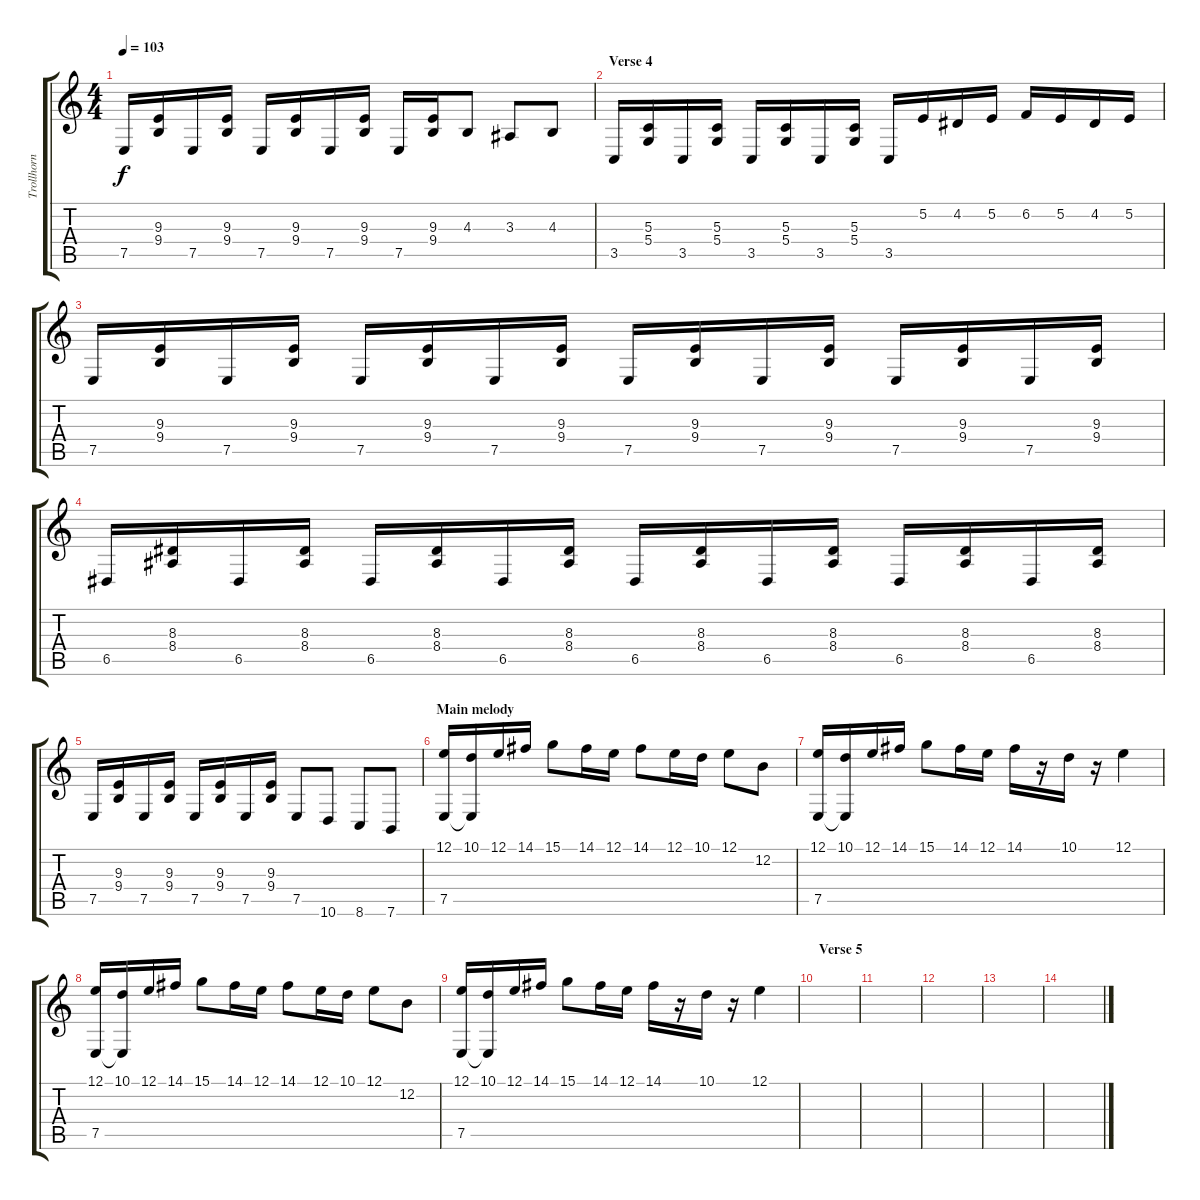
\track ("Trollhorn" "Trollhorn") {instrument harpsichord}
\staff {score tabs}
\tuning (E4 B3 G3 D3 A2 E2) {hide}
\ts (4 4)
\tempo 103
\clef g2
\ks c
7.5.16{dy f} (9.3 9.4).16 7.5.16 (9.3 9.4).16 7.5.16 (9.3 9.4).16 7.5.16 (9.3 9.4).16 7.5.16 (9.3 9.4).16 4.3.8 3.3.8 4.3.8 |
\section ("" "Verse 4")
3.5.16 (5.3 5.4).16 3.5.16 (5.3 5.4).16 3.5.16 (5.3 5.4).16 3.5.16 (5.3 5.4).16 3.5.16 5.2.16 4.2.16 5.2.16 6.2.16 5.2.16 4.2.16 5.2.16 |
7.5.16 (9.3 9.4).16 7.5.16 (9.3 9.4).16 7.5.16 (9.3 9.4).16 7.5.16 (9.3 9.4).16 7.5.16 (9.3 9.4).16 7.5.16 (9.3 9.4).16 7.5.16 (9.3 9.4).16 7.5.16 (9.3 9.4).16 |
6.5.16 (8.3 8.4).16 6.5.16 (8.3 8.4).16 6.5.16 (8.3 8.4).16 6.5.16 (8.3 8.4).16 6.5.16 (8.3 8.4).16 6.5.16 (8.3 8.4).16 6.5.16 (8.3 8.4).16 6.5.16 (8.3 8.4).16 |
7.5.16 (9.3 9.4).16 7.5.16 (9.3 9.4).16 7.5.16 (9.3 9.4).16 7.5.16 (9.3 9.4).16 7.5.8 10.6.8 8.6.8 7.6.8 |
\section ("" "Main melody")
(12.1 7.5).16 (10.1 7.5{t}).16 12.1.16 14.1.16 15.1.8 14.1.16 12.1.16 14.1.8 12.1.16 10.1.16 12.1.8 12.2.8 |
(12.1 7.5).16 (10.1 7.5{t}).16 12.1.16 14.1.16 15.1.8 14.1.16 12.1.16 14.1.16 r.16 10.1.16 r.16 12.1.4 |
(12.1 7.5).16 (10.1 7.5{t}).16 12.1.16 14.1.16 15.1.8 14.1.16 12.1.16 14.1.8 12.1.16 10.1.16 12.1.8 12.2.8 |
(12.1 7.5).16 (10.1 7.5{t}).16 12.1.16 14.1.16 15.1.8 14.1.16 12.1.16 14.1.16 r.16 10.1.16 r.16 12.1.4 |
\section ("" "Verse 5")
|
|
|
|
\section ("" "")
